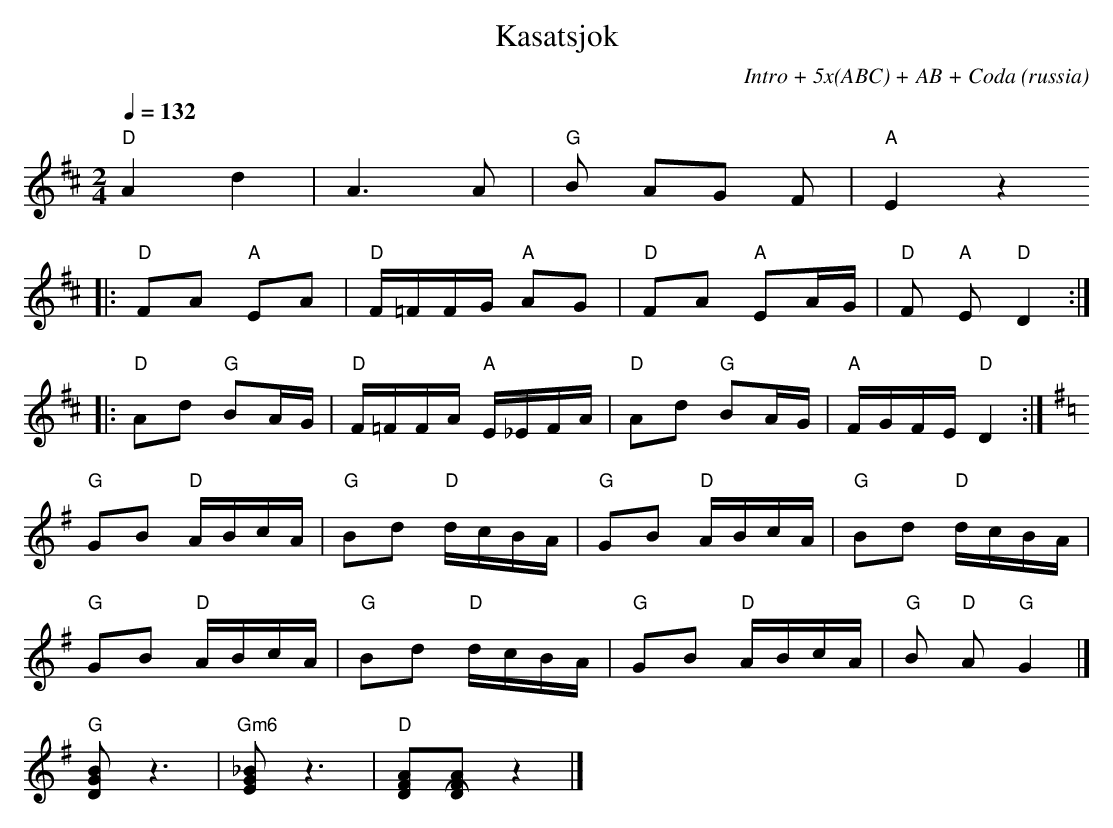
X:1
T:Kasatsjok
O:russia
C:Intro + 5x(ABC) + AB + Coda
M:2/4
L:1/8
Q:1/4=132
K:D
V:1
"D" A2 d2 |A3 A|"G" B AG F|"A" E2 z2
|:"D" FA "A" EA |"D" F/=F/F/G/ "A" AG |"D" FA "A" EA/G/ |"D" F"A" E "D" D2 :| |:
"D" Ad "G" BA/G/ |"D" F/=F/F/A/ "A" E/_E/F/A/ |"D" Ad "G" BA/G/ |"A" F/G/F/E/ "D" D2 :|
K:G
"G" GB "D" A/B/c/A/ |"G" Bd "D" d/c/B/A/ |"G" GB "D" A/B/c/A/ |"G" Bd "D" d/c/B/A/ |
"G" GB "D" A/B/c/A/ |"G" Bd "D" d/c/B/A/ |"G" GB "D" A/B/c/A/ |"G" B"D" A "G" G2 |]
"G" [BG D]z3 |"Gm6" [_BG E]z3 |"D" [AF D][AFHD]z2 |]
